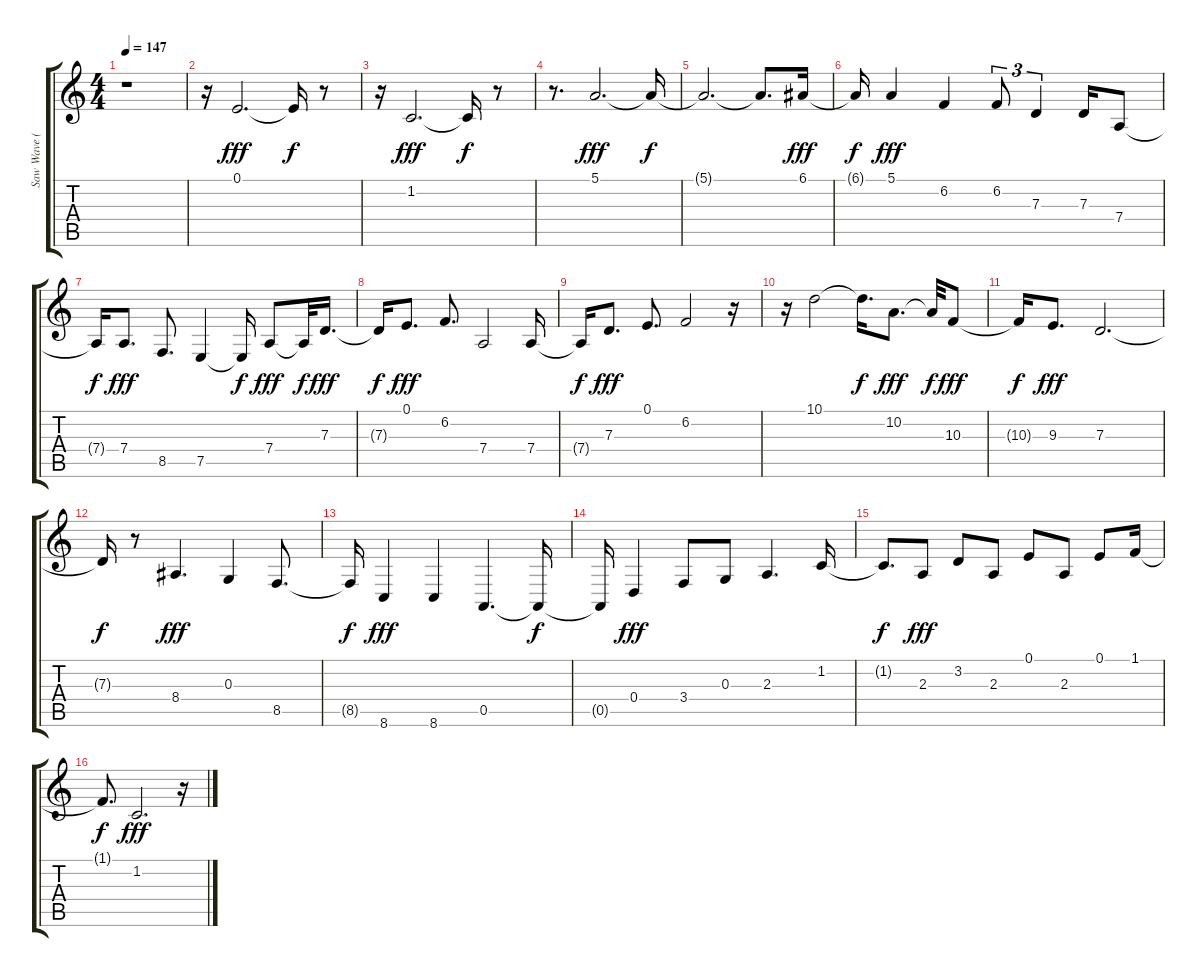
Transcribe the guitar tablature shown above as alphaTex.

\track ("Saw Wave (echo)" "Saw Wave (") {instrument lead2sawtooth}
\staff {score tabs}
\tuning (E4 B3 G3 D3 A2 E2) {hide}
\ts (4 4)
\tempo 147
\clef g2
\ks c
r.1{dy fff} |
r.16 0.1.2{d} 0.1{t}.16{dy f} r.8 |
r.16 1.2.2{d dy fff} 1.2{t}.16{dy f} r.8 |
r.8{d} 5.1.2{d dy fff} 5.1{t}.16{dy f} |
5.1{t}.2{d} 5.1{t}.8{d} 6.1.16{dy fff} |
6.1{t}.16{dy f} 5.1.4{dy fff} 6.2.4 6.2.8{tu (3 2)} 7.3.4{tu (3 2)} 7.3.16 7.4.8 |
7.4{t}.16{dy f} 7.4.8{d dy fff} 8.5.8{d} 7.5.4 7.5{t}.16{dy f} 7.4.8{dy fff} 7.4{t}.32{dy f} 7.3.16{d dy fff} |
7.3{t}.16{dy f} 0.1.8{d dy fff} 6.2.8{d} 7.4.2 7.4.16 |
7.4{t}.16{dy f} 7.3.8{d dy fff} 0.1.8{d} 6.2.2 r.16 |
r.16 10.1.2 10.1{t}.16{d dy f} 10.2.8{d dy fff} 10.2{t}.32{dy f} 10.3.8{dy fff} |
10.3{t}.16{dy f} 9.3.8{d dy fff} 7.3.2{d} |
7.3{t}.16{dy f} r.8 8.4.4{d dy fff} 0.3.4 8.5.8{d} |
8.5{t}.16{dy f} 8.6.4{dy fff} 8.6.4 0.5.4{d} 0.5{t}.16{dy f} |
0.5{t}.16 0.4.4{dy fff} 3.4.8 0.3.8 2.3.4{d} 1.2.16 |
1.2{t}.8{d dy f} 2.3.8{dy fff} 3.2.8 2.3.8 0.1.8 2.3.8 0.1.8 1.1.16 |
1.1{t}.8{d dy f} 1.2.2{d dy fff} r.16
